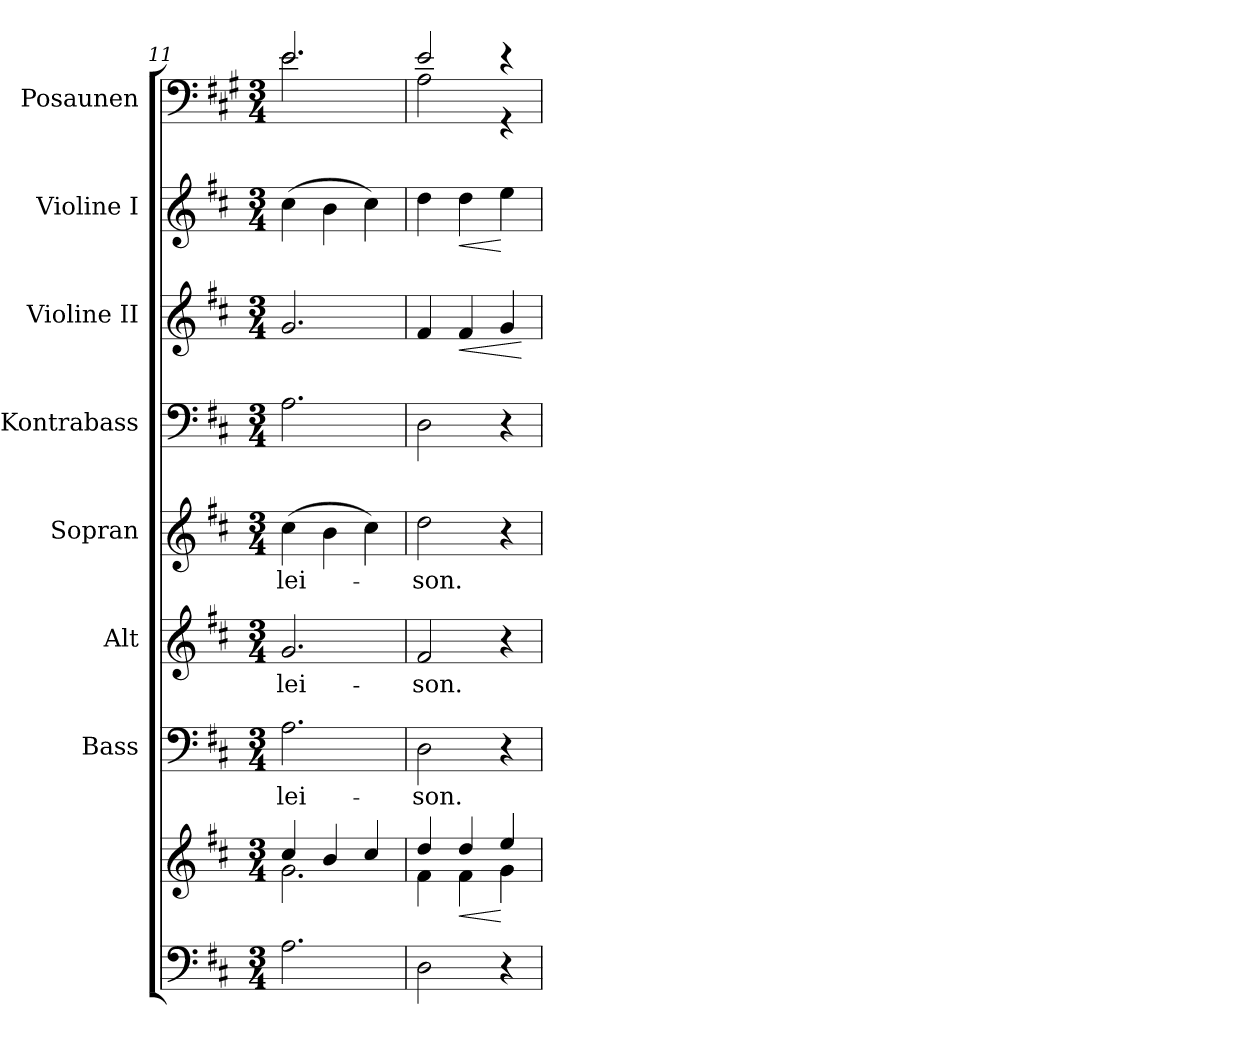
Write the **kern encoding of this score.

**kern	**kern	**dynam	**kern	**text	**kern	**text	**kern	**text	**kern	**kern	**dynam	**kern	**dynam	**kern
*part8	*part8	*part8	*part7	*part7	*part6	*part6	*part5	*part5	*part4	*part3	*part3	*part2	*part2	*part1
*staff9	*staff8	*staff8/9	*staff7	*staff7	*staff6	*staff6	*staff5	*staff5	*staff4	*staff3	*staff3	*staff2	*staff2	*staff1
*	*	*	*I"Bass	*	*I"Alt	*	*I"Sopran	*	*I"Kontrabass	*I"Violine II	*	*I"Violine I	*	*I"Posaunen
*	*	*	*I'B.	*	*I'A.	*	*I'S.	*	*I'Kb.	*I'Vl. II	*	*I'Vl. I	*	*I'Pos.
*clefF4	*clefG2	*	*clefF4	*	*clefG2	*	*clefG2	*	*clefF4	*clefG2	*	*clefG2	*	*clefF4
*	*	*	*	*	*	*	*	*	*ITrd7c12	*	*	*	*	*ITrd4c7
*k[f#c#]	*k[f#c#]	*	*k[f#c#]	*	*k[f#c#]	*	*k[f#c#]	*	*k[f#c#]	*k[f#c#]	*	*k[f#c#]	*	*k[f#c#]
*D:	*D:	*	*D:	*	*D:	*	*D:	*	*D:	*D:	*	*D:	*	*D:
*M3/4	*M3/4	*	*M3/4	*	*M3/4	*	*M3/4	*	*M3/4	*M3/4	*	*M3/4	*	*M3/4
=11	=11	=11	=11	=11	=11	=11	=11	=11	=11	=11	=11	=11	=11	=11
*	*^	*	*	*	*	*	*	*	*	*	*	*	*	*
!	!	!	!	!	!LO:LY:b	!	!LO:LY:b	!	!LO:LY:b	!	!	!	!	!	!
*	*	*	*	*	*	*	*	*	*	*	*	*	*	*	*^
2.A\	4cc#/	2.g\	.	2.A\	-lei-	2.g/	-lei-	(>4cc#\	-lei-	2.AA\	2.g/	.	(>4cc#\	.	2.A/	2.A\
.	4b/	.	.	.	.	.	.	4b\	.	.	.	.	4b\	.	.	.
.	4cc#/	.	.	.	.	.	.	4cc#\)	.	.	.	.	4cc#\)	.	.	.
=12	=12	=12	=12	=12	=12	=12	=12	=12	=12	=12	=12	=12	=12	=12	=12	=12
!	!	!	!	!	!LO:LY:b	!	!LO:LY:b	!	!LO:LY:b	!	!	!	!	!	!	!
2D\	4dd/	4f#\	.	2D\	-son.	2f#/	-son.	2dd\	-son.	2DD\	4f#/	.	4dd\	.	2A/	2D\
!	!	!	!LO:HP:b	!	!	!	!	!	!	!	!	!LO:HP:b	!	!LO:HP:b	!	!
.	4dd/	4f#\	<	.	.	.	.	.	.	.	4f#/	<	4dd\	<	.	.
4r	4ee/	4g\	[	4r	.	4r	.	4r	.	4r	4g/	.	4ee\	[	4r	4r
*	*v	*v	*	*	*	*	*	*	*	*	*	*	*	*	*v	*v
.	.	.	.	.	.	.	.	.	.	.	[	.	.	.
=	=	=	=	=	=	=	=	=	=	=	=	=	=	=
*-	*-	*-	*-	*-	*-	*-	*-	*-	*-	*-	*-	*-	*-	*-
